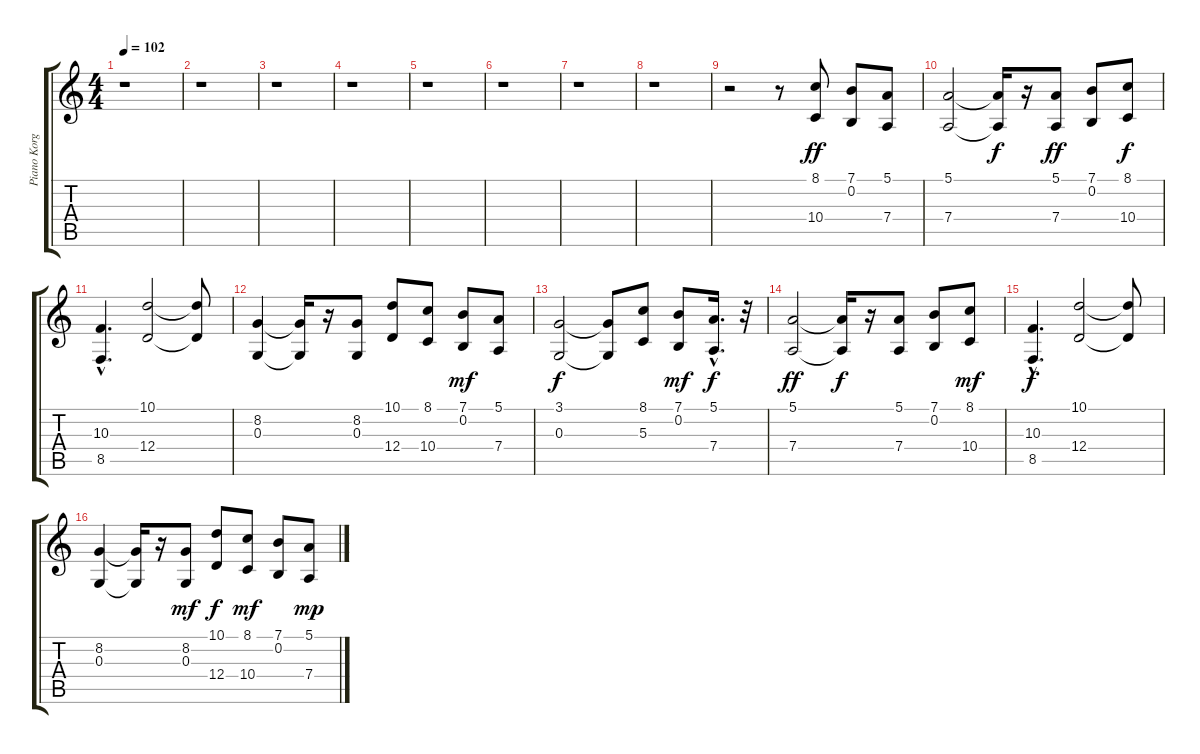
\track ("Piano Korg Lo" "Piano Korg") {instrument brightacousticpiano}
\staff {score tabs}
\tuning (E4 B3 G3 D3 A2 E2) {hide}
\ts (4 4)
\tempo 102
\clef g2
\ks c
r.1{dy f} |
r.1 |
r.1 |
r.1 |
r.1 |
r.1 |
r.1 |
r.1 |
r.2 r.8 (8.1 10.4).8{dy ff} (7.1 0.2).8 (5.1 7.4).8 |
(5.1 7.4).2 (5.1{t} 7.4{t}).16{dy f} r.16 (5.1 7.4).8{dy ff} (7.1 0.2).8 (8.1 10.4).8{dy f} |
(10.3{hac} 8.5{hac}).4{d} (10.1 12.4).2 (10.1{t} 12.4{t}).8 |
(8.2 0.3).4 (8.2{t} 0.3{t}).16 r.16 (8.2 0.3).8 (10.1 12.4).8 (8.1 10.4).8 (7.1 0.2).8{dy mf} (5.1 7.4).8 |
(3.1 0.3).2{dy f} (3.1{t} 0.3{t}).8 (8.1 5.3).8 (7.1 0.2).8{dy mf} (5.1{hac} 7.4{hac}).16{d dy f} r.32 |
(5.1 7.4).2{dy ff} (5.1{t} 7.4{t}).16{dy f} r.16 (5.1 7.4).8 (7.1 0.2).8 (8.1 10.4).8{dy mf} |
(10.3{hac} 8.5{hac}).4{d dy f} (10.1 12.4).2 (10.1{t} 12.4{t}).8 |
(8.2 0.3).4 (8.2{t} 0.3{t}).16 r.16 (8.2 0.3).8{dy mf} (10.1 12.4).8{dy f} (8.1 10.4).8{dy mf} (7.1 0.2).8 (5.1 7.4).8{dy mp}
